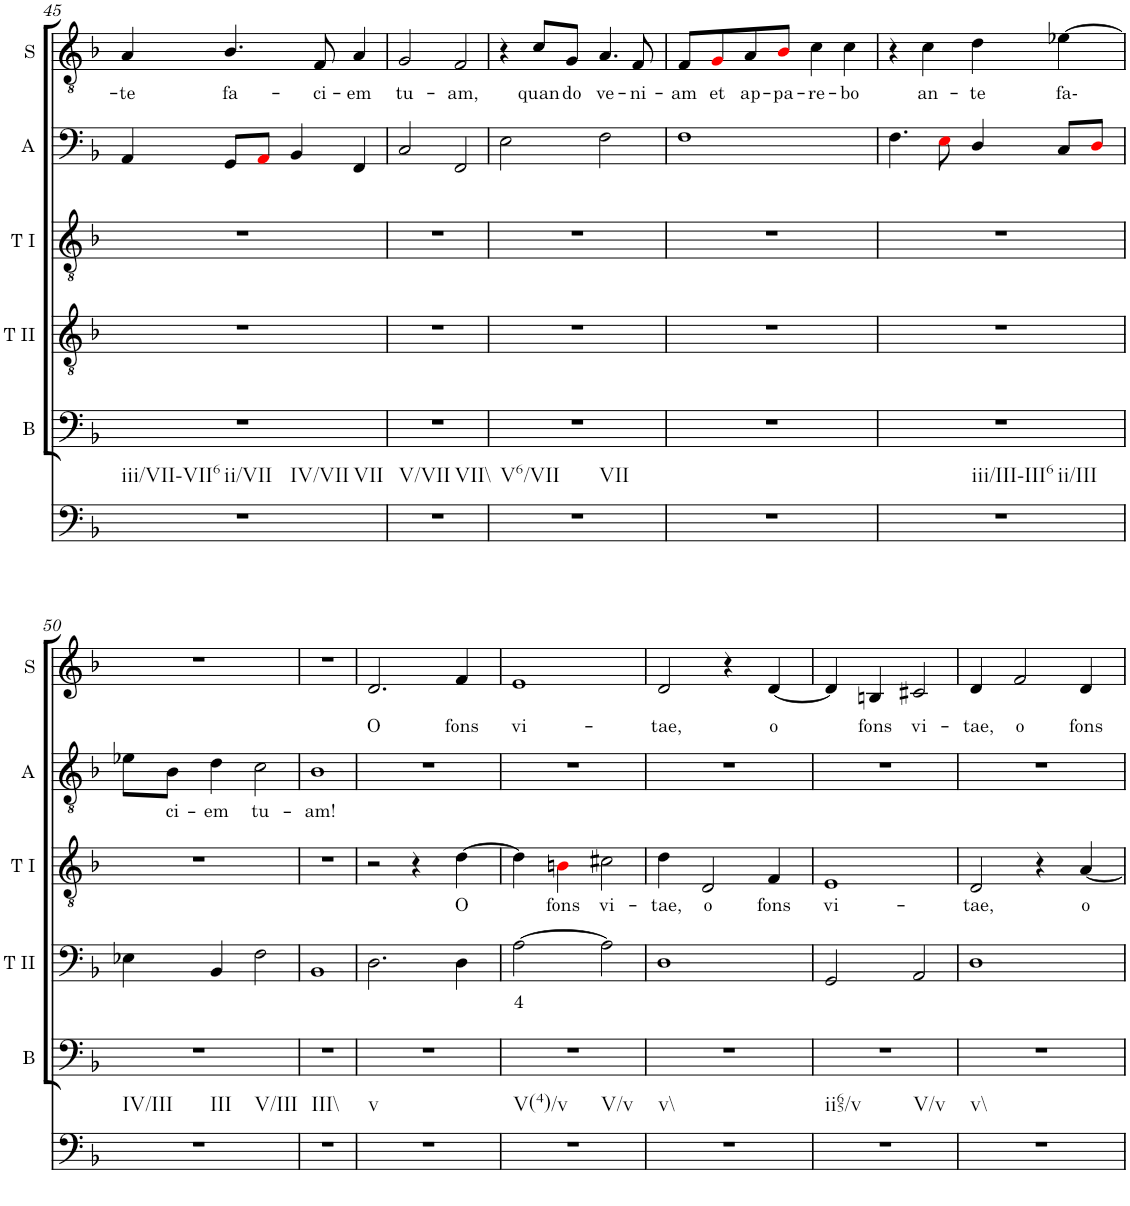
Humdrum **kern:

**kern	**kern	**kern	**text	**kern	**text	**kern	**text	**kern	**text
*part6	*part5	*part4	*part4	*part3	*part3	*part2	*part2	*part1	*part1
*staff6	*staff5	*staff4	*staff4	*staff3	*staff3	*staff2	*staff2	*staff1	*staff1
*I"Continuo	*I"Bass	*I"Tenor II	*	*I"Tenor I	*	*I"Alto	*	*I"Soprano	*
*	*I'B	*I'T II	*	*I'T I	*	*I'A	*	*I'S	*
!!LO:PB:g=z
*clefF4	*clefF4	*clefF4	*	*clefF4	*	*clefF4	*	*clefF4	*
*k[b-]	*k[b-]	*k[b-]	*	*k[b-]	*	*k[b-]	*	*k[b-]	*
*	*	*	*	*	*	*M4/4	*	*M4/4	*
=45	=45	=45	=45	=45	=45	=45	=45	=45	=45
!LO:TX:b:t=iii/VII-VII6	!	!	!	!	!	!	!	!	!
!LO:TX:b:t=ii/VII	!	!	!	!	!	!	!	!	!
!LO:TX:b:t=IV/VII	!	!	!	!	!	!	!	!	!
!LO:TX:b:t=VII	!	!	!	!	!	!	!	!	!
!	!	!	!	!	!	!	!	!	!LO:LY:b
1r	1r	1r	.	1r	.	4AA/	.	4A/	te
!	!	!	!	!	!	!	!	!	!LO:LY:b
.	.	.	.	.	.	8GG/L	.	4.B-/	fa-
.	.	.	.	.	.	8AAi/J	.	.	.
.	.	.	.	.	.	4BB-/	.	.	.
!	!	!	!	!	!	!	!	!	!LO:LY:b
.	.	.	.	.	.	.	.	8F/	ci-
!	!	!	!	!	!	!	!	!	!LO:LY:b
.	.	.	.	.	.	4FF/	.	4A/	em
=46	=46	=46	=46	=46	=46	=46	=46	=46	=46
!LO:TX:b:t=V/VII	!	!	!	!	!	!	!	!	!
!LO:TX:b:t=VII\\	!	!	!	!	!	!	!	!	!
!	!	!	!	!	!	!	!	!	!LO:LY:b
1r	1r	1r	.	1r	.	2C/	.	2G/	tu-
!	!	!	!	!	!	!	!	!	!LO:LY:b
.	.	.	.	.	.	2FF/	.	2F/	am,
=47	=47	=47	=47	=47	=47	=47	=47	=47	=47
!LO:TX:b:t=V6/VII	!	!	!	!	!	!	!	!	!
!LO:TX:b:t=VII	!	!	!	!	!	!	!	!	!
1r	1r	1r	.	1r	.	2E\	.	4r	.
!	!	!	!	!	!	!	!	!	!LO:LY:b
.	.	.	.	.	.	.	.	8c/L	quan-
!	!	!	!	!	!	!	!	!	!LO:LY:b
.	.	.	.	.	.	.	.	8G/J	do
!	!	!	!	!	!	!	!	!	!LO:LY:b
.	.	.	.	.	.	2F\	.	4.A/	ve-
!	!	!	!	!	!	!	!	!	!LO:LY:b
.	.	.	.	.	.	.	.	8F/	ni-
=48	=48	=48	=48	=48	=48	=48	=48	=48	=48
!	!	!	!	!	!	!	!	!	!LO:LY:b
1r	1r	1r	.	1r	.	1F	.	8F/L	am
!	!	!	!	!	!	!	!	!	!LO:LY:b
.	.	.	.	.	.	.	.	8Gi/	et
!	!	!	!	!	!	!	!	!	!LO:LY:b
.	.	.	.	.	.	.	.	8A/	ap-
!	!	!	!	!	!	!	!	!	!LO:LY:b
.	.	.	.	.	.	.	.	8B-i/J	pa-
!	!	!	!	!	!	!	!	!	!LO:LY:b
.	.	.	.	.	.	.	.	4c\	re-
!	!	!	!	!	!	!	!	!	!LO:LY:b
.	.	.	.	.	.	.	.	4c\	bo
=49	=49	=49	=49	=49	=49	=49	=49	=49	=49
!LO:TX:b:t=iii/III-III6	!	!	!	!	!	!	!	!	!
!LO:TX:b:t=ii/III	!	!	!	!	!	!	!	!	!
1r	1r	1r	.	1r	.	4.F\	.	4r	.
!	!	!	!	!	!	!	!	!	!LO:LY:b
.	.	.	.	.	.	.	.	4c\	an-
.	.	.	.	.	.	8Ei\	.	.	.
!	!	!	!	!	!	!	!	!	!LO:LY:b
.	.	.	.	.	.	4D/	.	4d\	te
!	!	!	!	!	!	!	!	!	!LO:LY:b
.	.	.	.	.	.	8C/L	.	[4e-X\	fa-
.	.	.	.	.	.	8Di/J	.	.	.
!!LO:LB:g=z
=50	=50	=50	=50	=50	=50	=50	=50	=50	=50
!LO:TX:b:t=IV/III	!	!	!	!	!	!	!	!	!
!LO:TX:b:t=III	!	!	!	!	!	!	!	!	!
!LO:TX:b:t=V/III	!	!	!	!	!	!	!	!	!
1r	1r	4E-X\	.	1r	.	8e-X\L	.	1r	.
!	!	!	!	!	!	!	!LO:LY:b	!	!
.	.	.	.	.	.	8B-\J	ci-	.	.
!	!	!	!	!	!	!	!LO:LY:b	!	!
.	.	4BB-/	.	.	.	4d\	em	.	.
!	!	!	!	!	!	!	!LO:LY:b	!	!
.	.	2F\	.	.	.	2c\	tu-	.	.
=51	=51	=51	=51	=51	=51	=51	=51	=51	=51
!LO:TX:b:t=III\\	!	!	!	!	!	!	!	!	!
!	!	!	!	!	!	!	!LO:LY:b	!	!
1r	1r	1BB-	.	1r	.	1B-	am!	1r	.
=52	=52	=52	=52	=52	=52	=52	=52	=52	=52
!LO:TX:b:t=v	!	!	!	!	!	!	!	!	!
!	!	!	!	!	!	!	!	!	!LO:LY:b
1r	1r	2.D\	.	2r	.	1r	.	2.d/	O
.	.	.	.	4r	.	.	.	.	.
!	!	!	!	!	!LO:LY:b	!	!	!	!LO:LY:b
.	.	4D\	.	[4d\	O	.	.	4f/	fons
=53	=53	=53	=53	=53	=53	=53	=53	=53	=53
!LO:TX:b:t=V(4)/v	!	!	!	!	!	!	!	!	!
!LO:TX:b:t=V/v	!	!	!	!	!	!	!	!	!
!	!	!	!LO:LY:b	!	!	!	!	!	!LO:LY:b
1r	1r	[2A\	4	4d\]	.	1r	.	1e	vi-
!	!	!	!	!	!LO:LY:b	!	!	!	!
.	.	.	.	4Bni\	fons	.	.	.	.
!	!	!	!	!	!LO:LY:b	!	!	!	!
.	.	2A\]	.	2c#X\	vi-	.	.	.	.
=54	=54	=54	=54	=54	=54	=54	=54	=54	=54
!LO:TX:b:t=v\\	!	!	!	!	!	!	!	!	!
!	!	!	!	!	!LO:LY:b	!	!	!	!LO:LY:b
1r	1r	1D	.	4d\	tae,	1r	.	2d/	tae,
!	!	!	!	!	!LO:LY:b	!	!	!	!
.	.	.	.	2D/	o	.	.	.	.
.	.	.	.	.	.	.	.	4r	.
!	!	!	!	!	!LO:LY:b	!	!	!	!LO:LY:b
.	.	.	.	4F/	fons	.	.	[4d/	o
=55	=55	=55	=55	=55	=55	=55	=55	=55	=55
!LO:TX:b:t=ii65/v	!	!	!	!	!	!	!	!	!
!LO:TX:b:t=V/v	!	!	!	!	!	!	!	!	!
!	!	!	!	!	!LO:LY:b	!	!	!	!
1r	1r	2GG/	.	1E	vi-	1r	.	4d/]	.
!	!	!	!	!	!	!	!	!	!LO:LY:b
.	.	.	.	.	.	.	.	4Bn/	fons
!	!	!	!	!	!	!	!	!	!LO:LY:b
.	.	2AA/	.	.	.	.	.	2c#X/	vi-
=56	=56	=56	=56	=56	=56	=56	=56	=56	=56
!LO:TX:b:t=v\\	!	!	!	!	!	!	!	!	!
!	!	!	!	!	!LO:LY:b	!	!	!	!LO:LY:b
1r	1r	1D	.	2D/	tae,	1r	.	4d/	tae,
!	!	!	!	!	!	!	!	!	!LO:LY:b
.	.	.	.	.	.	.	.	2f/	o
.	.	.	.	4r	.	.	.	.	.
!	!	!	!	!	!LO:LY:b	!	!	!	!LO:LY:b
.	.	.	.	[4A/	o	.	.	4d/	fons
=	=	=	=	=	=	=	=	=	=
*-	*-	*-	*-	*-	*-	*-	*-	*-	*-
